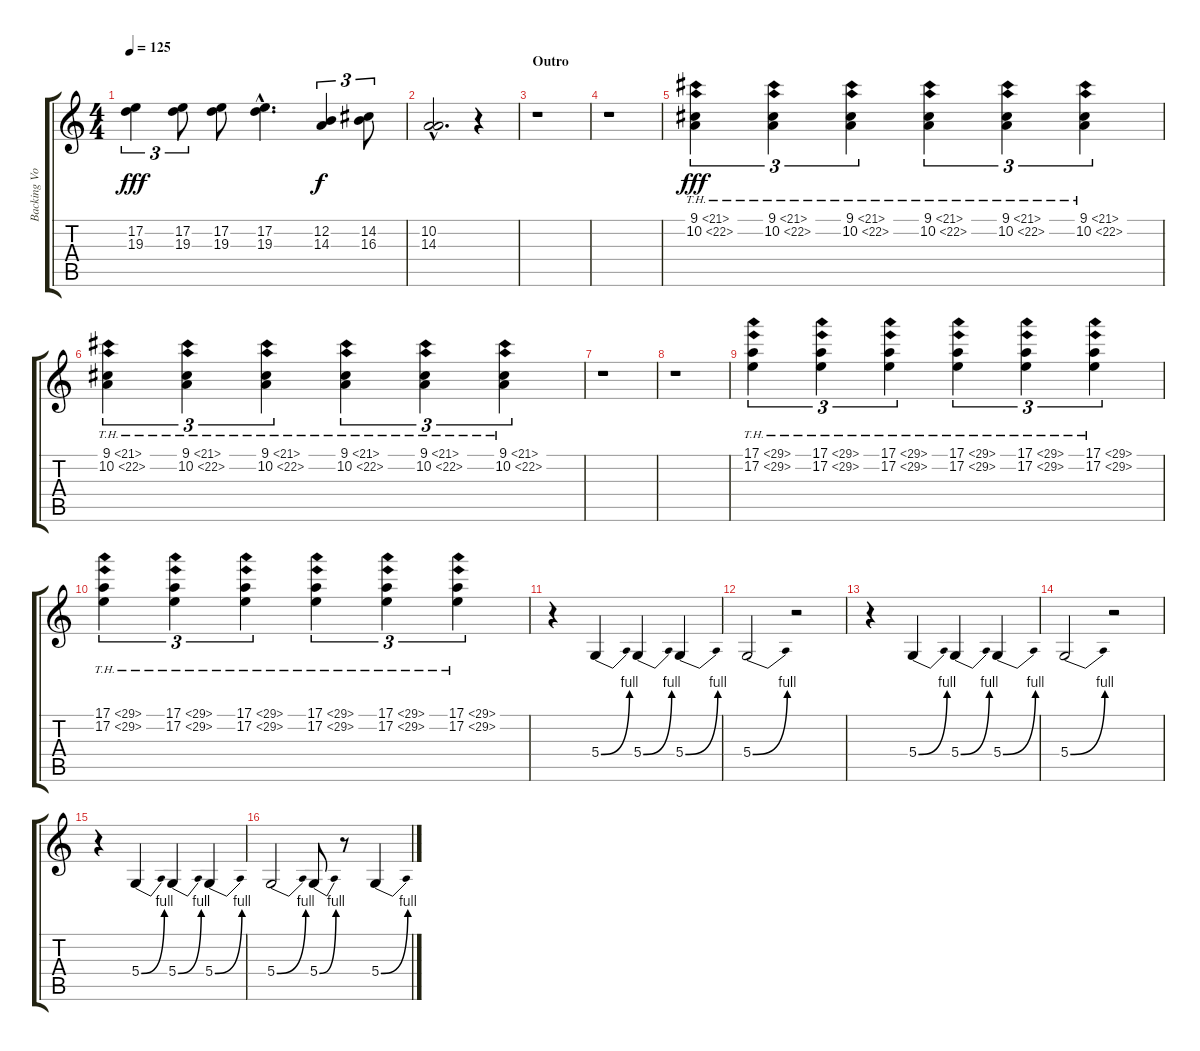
\track ("Backing Vocals" "Backing Vo") {instrument altosax}
\staff {score tabs}
\tuning (E4 B3 G3 D3 A2 E2) {hide}
\ts (4 4)
\tempo 125
\clef g2
\ks c
(17.2 19.3).4{tu (3 2) txt " " dy fff} (17.2 19.3).8{tu (3 2) txt " "} (17.2 19.3).8{txt " "} (17.2{hac} 19.3{hac}).4{d txt " "} (12.2 14.3).4{tu (3 2) txt " " dy f} (14.2 16.3).8{tu (3 2) txt " "} |
(10.2{hac} 14.3{hac}).2{d txt " "} r.4 |
\section ("" "Outro")
r.1 |
r.1{volume 12} |
(9.1{th 12} 10.2{th 12}).4{tu (3 2) dy fff volume 5 balance 0 instrument lead8bassandlead} (9.1{th 12} 10.2{th 12}).4{tu (3 2)} (9.1{th 12} 10.2{th 12}).4{tu (3 2)} (9.1{th 12} 10.2{th 12}).4{tu (3 2)} (9.1{th 12} 10.2{th 12}).4{tu (3 2)} (9.1{th 12} 10.2{th 12}).4{tu (3 2)} |
(9.1{th 12} 10.2{th 12}).4{tu (3 2)} (9.1{th 12} 10.2{th 12}).4{tu (3 2)} (9.1{th 12} 10.2{th 12}).4{tu (3 2)} (9.1{th 12} 10.2{th 12}).4{tu (3 2)} (9.1{th 12} 10.2{th 12}).4{tu (3 2)} (9.1{th 12} 10.2{th 12}).4{tu (3 2)} |
r.1 |
r.1{volume 11 balance 16} |
(17.1{th 12} 17.2{th 12}).4{tu (3 2) volume 4 balance 0 instrument lead8bassandlead} (17.1{th 12} 17.2{th 12}).4{tu (3 2)} (17.1{th 12} 17.2{th 12}).4{tu (3 2)} (17.1{th 12} 17.2{th 12}).4{tu (3 2)} (17.1{th 12} 17.2{th 12}).4{tu (3 2)} (17.1{th 12} 17.2{th 12}).4{tu (3 2)} |
(17.1{th 12} 17.2{th 12}).4{tu (3 2)} (17.1{th 12} 17.2{th 12}).4{tu (3 2)} (17.1{th 12} 17.2{th 12}).4{tu (3 2)} (17.1{th 12} 17.2{th 12}).4{tu (3 2)} (17.1{th 12} 17.2{th 12}).4{tu (3 2)} (17.1{th 12} 17.2{th 12}).4{tu (3 2)} |
r.4{volume 14 instrument distortionguitar} 5.4{be (bend 0 0 60 4)}.4 5.4{be (bend 0 0 60 4)}.4 5.4{be (bend 0 0 60 4)}.4 |
5.4{be (bend 0 0 60 4)}.2 r.2 |
r.4 5.4{be (bend 0 0 60 4)}.4 5.4{be (bend 0 0 60 4)}.4 5.4{be (bend 0 0 60 4)}.4 |
5.4{be (bend 0 0 60 4)}.2 r.2 |
r.4 5.4{be (bend 0 0 60 4)}.4 5.4{be (bend 0 0 60 4)}.4 5.4{be (bend 0 0 60 4)}.4 |
5.4{be (bend 0 0 60 4)}.2 5.4{be (bend 0 0 60 4)}.8 r.8 5.4{be (bend 0 0 60 4)}.4
